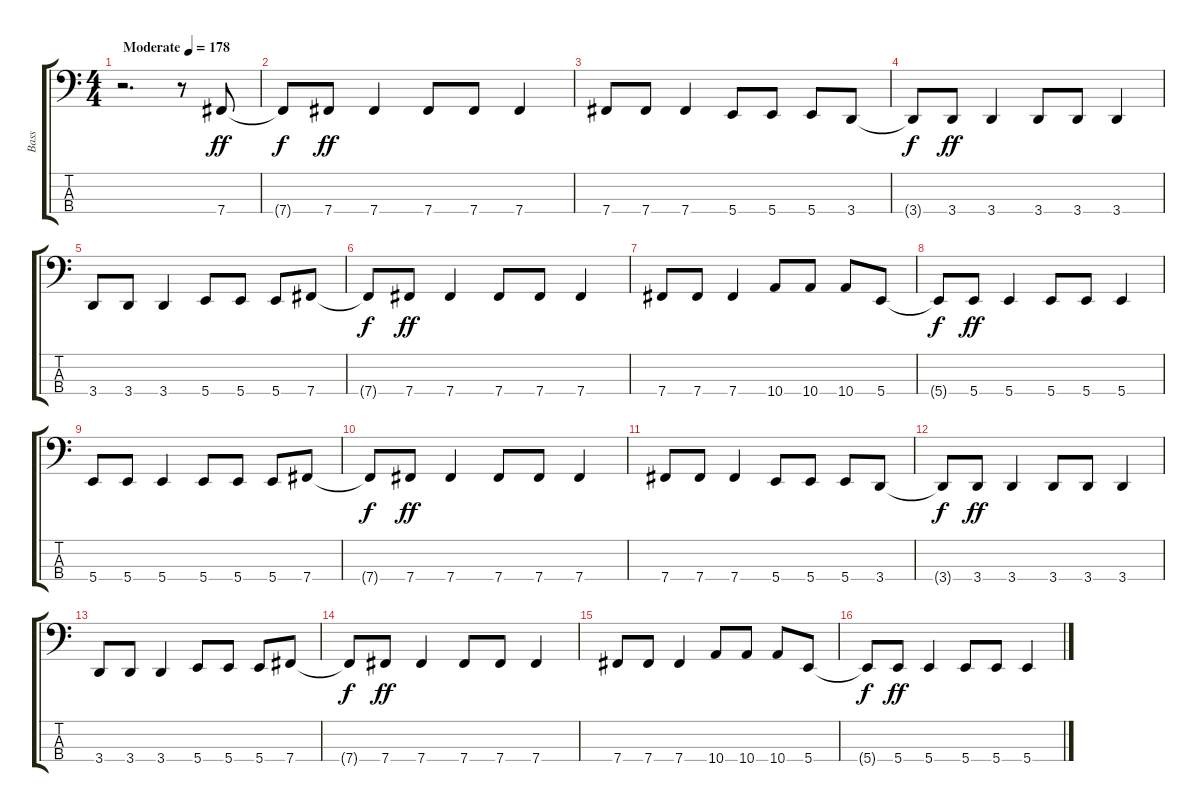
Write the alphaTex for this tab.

\track ("Bass" "Bass") {instrument electricbasspick}
\staff {score tabs}
\tuning (E2 B1 Gb1 B0) {hide}
\ts (4 4)
\tempo (178 "Moderate")
\clef f4
\ks c
r.2{d dy ff instrument electricbasspick} r.8 7.4.8 |
7.4{t}.8{dy f} 7.4.8{dy ff} 7.4.4 7.4.8 7.4.8 7.4.4 |
7.4.8 7.4.8 7.4.4 5.4.8 5.4.8 5.4.8 3.4.8 |
3.4{t}.8{dy f} 3.4.8{dy ff} 3.4.4 3.4.8 3.4.8 3.4.4 |
3.4.8 3.4.8 3.4.4 5.4.8 5.4.8 5.4.8 7.4.8 |
7.4{t}.8{dy f} 7.4.8{dy ff} 7.4.4 7.4.8 7.4.8 7.4.4 |
7.4.8 7.4.8 7.4.4 10.4.8 10.4.8 10.4.8 5.4.8 |
5.4{t}.8{dy f} 5.4.8{dy ff} 5.4.4 5.4.8 5.4.8 5.4.4 |
5.4.8 5.4.8 5.4.4 5.4.8 5.4.8 5.4.8 7.4.8 |
7.4{t}.8{dy f} 7.4.8{dy ff} 7.4.4 7.4.8 7.4.8 7.4.4 |
7.4.8 7.4.8 7.4.4 5.4.8 5.4.8 5.4.8 3.4.8 |
3.4{t}.8{dy f} 3.4.8{dy ff} 3.4.4 3.4.8 3.4.8 3.4.4 |
3.4.8 3.4.8 3.4.4 5.4.8 5.4.8 5.4.8 7.4.8 |
7.4{t}.8{dy f} 7.4.8{dy ff} 7.4.4 7.4.8 7.4.8 7.4.4 |
7.4.8 7.4.8 7.4.4 10.4.8 10.4.8 10.4.8 5.4.8 |
5.4{t}.8{dy f} 5.4.8{dy ff} 5.4.4 5.4.8 5.4.8 5.4.4
